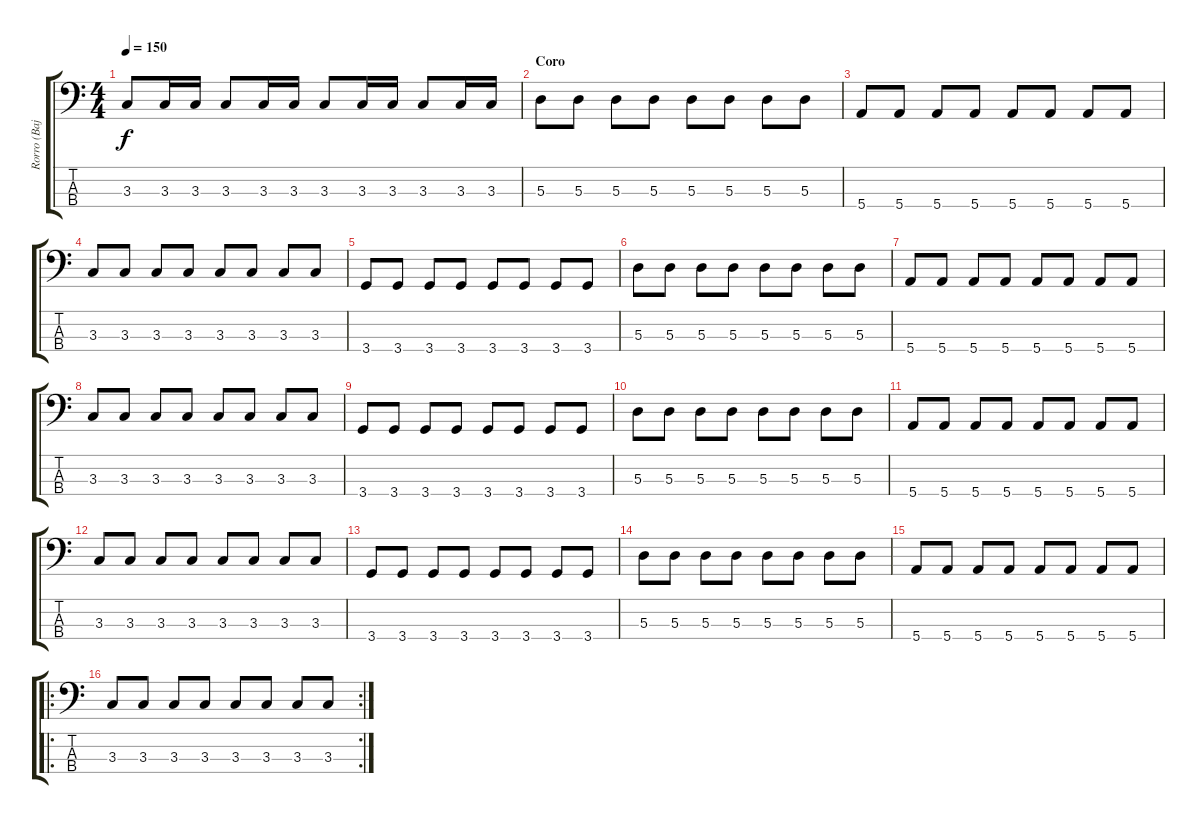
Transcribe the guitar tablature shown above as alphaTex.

\track ("Rorro (Bajo)" "Rorro (Baj") {instrument electricbasspick}
\staff {score tabs}
\tuning (G2 D2 A1 E1) {hide}
\ts (4 4)
\tempo 150
\clef f4
\ks c
3.3.8{dy f} 3.3.16 3.3.16 3.3.8 3.3.16 3.3.16 3.3.8 3.3.16 3.3.16 3.3.8 3.3.16 3.3.16 |
\section ("" "Coro")
5.3.8 5.3.8 5.3.8 5.3.8 5.3.8 5.3.8 5.3.8 5.3.8 |
5.4.8 5.4.8 5.4.8 5.4.8 5.4.8 5.4.8 5.4.8 5.4.8 |
3.3.8 3.3.8 3.3.8 3.3.8 3.3.8 3.3.8 3.3.8 3.3.8 |
3.4.8 3.4.8 3.4.8 3.4.8 3.4.8 3.4.8 3.4.8 3.4.8 |
5.3.8 5.3.8 5.3.8 5.3.8 5.3.8 5.3.8 5.3.8 5.3.8 |
5.4.8 5.4.8 5.4.8 5.4.8 5.4.8 5.4.8 5.4.8 5.4.8 |
3.3.8 3.3.8 3.3.8 3.3.8 3.3.8 3.3.8 3.3.8 3.3.8 |
3.4.8 3.4.8 3.4.8 3.4.8 3.4.8 3.4.8 3.4.8 3.4.8 |
5.3.8 5.3.8 5.3.8 5.3.8 5.3.8 5.3.8 5.3.8 5.3.8 |
5.4.8 5.4.8 5.4.8 5.4.8 5.4.8 5.4.8 5.4.8 5.4.8 |
3.3.8 3.3.8 3.3.8 3.3.8 3.3.8 3.3.8 3.3.8 3.3.8 |
3.4.8 3.4.8 3.4.8 3.4.8 3.4.8 3.4.8 3.4.8 3.4.8 |
5.3.8 5.3.8 5.3.8 5.3.8 5.3.8 5.3.8 5.3.8 5.3.8 |
5.4.8 5.4.8 5.4.8 5.4.8 5.4.8 5.4.8 5.4.8 5.4.8 |
\ro
\rc 2
3.3.8 3.3.8 3.3.8 3.3.8 3.3.8 3.3.8 3.3.8 3.3.8
